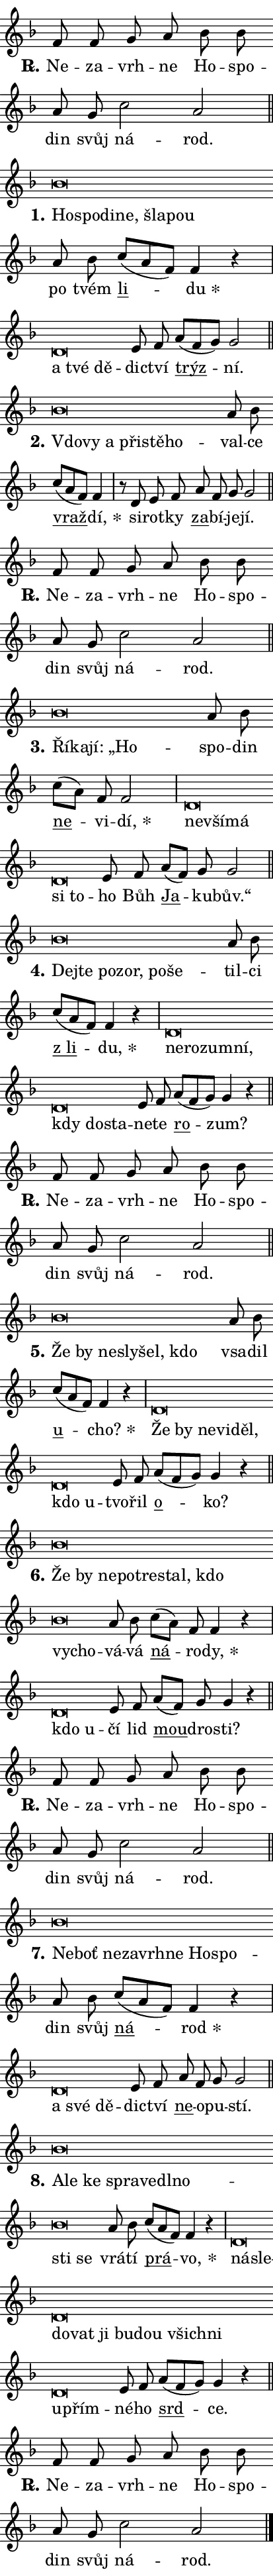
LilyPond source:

\version "2.24.0"
\header { tagline = "" }
\paper {
  indent = 0\cm
  top-margin = 0\cm
  right-margin = 0\cm
  bottom-margin = 0\cm
  left-margin = 0\cm
  paper-width = 7\cm
  page-breaking = #ly:one-page-breaking
  system-system-spacing.basic-distance = #11
  score-system-spacing.basic-distance = #11
  ragged-last = ##f
}


%% Author: Thomas Morley
%% https://lists.gnu.org/archive/html/lilypond-user/2020-05/msg00002.html
#(define (line-position grob)
"Returns position of @var[grob} in current system:
   @code{'start}, if at first time-step
   @code{'end}, if at last time-step
   @code{'middle} otherwise
"
  (let* ((col (ly:item-get-column grob))
         (ln (ly:grob-object col 'left-neighbor))
         (rn (ly:grob-object col 'right-neighbor))
         (col-to-check-left (if (ly:grob? ln) ln col))
         (col-to-check-right (if (ly:grob? rn) rn col))
         (break-dir-left
           (and
             (ly:grob-property col-to-check-left 'non-musical #f)
             (ly:item-break-dir col-to-check-left)))
         (break-dir-right
           (and
             (ly:grob-property col-to-check-right 'non-musical #f)
             (ly:item-break-dir col-to-check-right))))
        (cond ((eqv? 1 break-dir-left) 'start)
              ((eqv? -1 break-dir-right) 'end)
              (else 'middle))))

#(define (tranparent-at-line-position vctor)
  (lambda (grob)
  "Relying on @code{line-position} select the relevant enry from @var{vctor}.
Used to determine transparency,"
    (case (line-position grob)
      ((end) (not (vector-ref vctor 0)))
      ((middle) (not (vector-ref vctor 1)))
      ((start) (not (vector-ref vctor 2))))))

noteHeadBreakVisibility =
#(define-music-function (break-visibility)(vector?)
"Makes @code{NoteHead}s transparent relying on @var{break-visibility}"
#{
  \override NoteHead.transparent =
    #(tranparent-at-line-position break-visibility)
#})

#(define delete-ledgers-for-transparent-note-heads
  (lambda (grob)
    "Reads whether a @code{NoteHead} is transparent.
If so this @code{NoteHead} is removed from @code{'note-heads} from
@var{grob}, which is supposed to be @code{LedgerLineSpanner}.
As a result ledgers are not printed for this @code{NoteHead}"
    (let* ((nhds-array (ly:grob-object grob 'note-heads))
           (nhds-list
             (if (ly:grob-array? nhds-array)
                 (ly:grob-array->list nhds-array)
                 '()))
           ;; Relies on the transparent-property being done before
           ;; Staff.LedgerLineSpanner.after-line-breaking is executed.
           ;; This is fragile ...
           (to-keep
             (remove
               (lambda (nhd)
                 (ly:grob-property nhd 'transparent #f))
               nhds-list)))
      ;; TODO find a better method to iterate over grob-arrays, similiar
      ;; to filter/remove etc for lists
      ;; For now rebuilt from scratch
      (set! (ly:grob-object grob 'note-heads)  '())
      (for-each
        (lambda (nhd)
          (ly:pointer-group-interface::add-grob grob 'note-heads nhd))
        to-keep))))

hideNotes = {
  \noteHeadBreakVisibility #begin-of-line-visible
}
unHideNotes = {
  \noteHeadBreakVisibility #all-visible
}

% work-around for resetting accidentals
% https://lilypond.org/doc/v2.23/Documentation/notation/displaying-rhythms#unmetered-music
cadenzaMeasure = {
  \cadenzaOff
  \partial 1024 s1024
  \cadenzaOn
}

#(define-markup-command (accent layout props text) (markup?)
  "Underline accented syllable"
  (interpret-markup layout props
    #{\markup \override #'(offset . 4.3) \underline { #text }#}))

responsum = \markup \concat {
  "R" \hspace #-1.05 \path #0.1 #'((moveto 0 0.07) (lineto 0.9 0.8)) \hspace #0.05 "."
}

\layout {
    \context {
        \Staff
        \remove "Time_signature_engraver"
        \override LedgerLineSpanner.after-line-breaking = #delete-ledgers-for-transparent-note-heads
    }
    \context {
        \Voice {
            \override NoteHead.output-attributes = #'((class . "notehead"))
            \override Hairpin.height = #0.55
        }
    }
    \context {
        \Lyrics {
            \override StanzaNumber.output-attributes = #'((class . "stanzanumber"))
            \override LyricSpace.minimum-distance = #0.9
            \override LyricText.font-name = #"TeX Gyre Schola"
            \override LyricText.font-size = 1
            \override StanzaNumber.font-name = #"TeX Gyre Schola Bold"
            \override StanzaNumber.font-size = 1
        }
    }
}

% magnetic-lyrics.ily
%
%   written by
%     Jean Abou Samra <jean@abou-samra.fr>
%     Werner Lemberg <wl@gnu.org>
%
%   adapted by
%     Jiri Hon <jiri.hon@gmail.com>
%
% Version 2022-Apr-15

% https://www.mail-archive.com/lilypond-user@gnu.org/msg149350.html

#(define (Left_hyphen_pointer_engraver context)
   "Collect syllable-hyphen-syllable occurrences in lyrics and store
them in properties.  This engraver only looks to the left.  For
example, if the lyrics input is @code{foo -- bar}, it does the
following.

@itemize @bullet
@item
Set the @code{text} property of the @code{LyricHyphen} grob between
@q{foo} and @q{bar} to @code{foo}.

@item
Set the @code{left-hyphen} property of the @code{LyricText} grob with
text @q{foo} to the @code{LyricHyphen} grob between @q{foo} and
@q{bar}.
@end itemize

Use this auxiliary engraver in combination with the
@code{lyric-@/text::@/apply-@/magnetic-@/offset!} hook."
   (let ((hyphen #f)
         (text #f))
     (make-engraver
      (acknowledgers
       ((lyric-syllable-interface engraver grob source-engraver)
        (set! text grob)))
      (end-acknowledgers
       ((lyric-hyphen-interface engraver grob source-engraver)
        ;(when (not (grob::has-interface grob 'lyric-space-interface))
          (set! hyphen grob)));)
      ((stop-translation-timestep engraver)
       (when (and text hyphen)
         (ly:grob-set-object! text 'left-hyphen hyphen))
       (set! text #f)
       (set! hyphen #f)))))

#(define (lyric-text::apply-magnetic-offset! grob)
   "If the space between two syllables is less than the value in
property @code{LyricText@/.details@/.squash-threshold}, move the right
syllable to the left so that it gets concatenated with the left
syllable.

Use this function as a hook for
@code{LyricText@/.after-@/line-@/breaking} if the
@code{Left_@/hyphen_@/pointer_@/engraver} is active."
   (let ((hyphen (ly:grob-object grob 'left-hyphen #f)))
     (when hyphen
       (let ((left-text (ly:spanner-bound hyphen LEFT)))
         (when (grob::has-interface left-text 'lyric-syllable-interface)
           (let* ((common (ly:grob-common-refpoint grob left-text X))
                  (this-x-ext (ly:grob-extent grob common X))
                  (left-x-ext
                   (begin
                     ;; Trigger magnetism for left-text.
                     (ly:grob-property left-text 'after-line-breaking)
                     (ly:grob-extent left-text common X)))
                  ;; `delta` is the gap width between two syllables.
                  (delta (- (interval-start this-x-ext)
                            (interval-end left-x-ext)))
                  (details (ly:grob-property grob 'details))
                  (threshold (assoc-get 'squash-threshold details 0.2)))
             (when (< delta threshold)
               (let* (;; We have to manipulate the input text so that
                      ;; ligatures crossing syllable boundaries are not
                      ;; disabled.  For languages based on the Latin
                      ;; script this is essentially a beautification.
                      ;; However, for non-Western scripts it can be a
                      ;; necessity.
                      (lt (ly:grob-property left-text 'text))
                      (rt (ly:grob-property grob 'text))
                      (is-space (grob::has-interface hyphen 'lyric-space-interface))
                      (space (if is-space " " ""))
                      (space-markup (grob-interpret-markup grob " "))
                      (space-size (interval-length (ly:stencil-extent space-markup X)))
                      (extra-delta (if is-space space-size 0))
                      ;; Append new syllable.
                      (ltrt-space (if (and (string? lt) (string? rt))
                                (string-append lt space rt)
                                (make-concat-markup (list lt space rt))))
                      ;; Right-align `ltrt` to the right side.
                      (ltrt-space-markup (grob-interpret-markup
                               grob
                               (make-translate-markup
                                (cons (interval-length this-x-ext) 0)
                                (make-right-align-markup ltrt-space)))))
                 (begin
                   ;; Don't print `left-text`.
                   (ly:grob-set-property! left-text 'stencil #f)
                   ;; Set text and stencil (which holds all collected
                   ;; syllables so far) and shift it to the left.
                   (ly:grob-set-property! grob 'text ltrt-space)
                   (ly:grob-set-property! grob 'stencil ltrt-space-markup)
                   (ly:grob-translate-axis! grob (- (- delta extra-delta)) X))))))))))


#(define (lyric-hyphen::displace-bounds-first grob)
   ;; Make very sure this callback isn't triggered too early.
   (let ((left (ly:spanner-bound grob LEFT))
         (right (ly:spanner-bound grob RIGHT)))
     (ly:grob-property left 'after-line-breaking)
     (ly:grob-property right 'after-line-breaking)
     (ly:lyric-hyphen::print grob)))

squashThreshold = #0.4

\layout {
  \context {
    \Lyrics
    \consists #Left_hyphen_pointer_engraver
    \override LyricText.after-line-breaking =
      #lyric-text::apply-magnetic-offset!
    \override LyricHyphen.stencil = #lyric-hyphen::displace-bounds-first
    \override LyricText.details.squash-threshold = \squashThreshold
    \override LyricHyphen.minimum-distance = 0
    \override LyricHyphen.minimum-length = \squashThreshold
  }
}

squash = \override LyricText.details.squash-threshold = 9999
unSquash = \override LyricText.details.squash-threshold = \squashThreshold

left = \override LyricText.self-alignment-X = #LEFT
unLeft = \revert LyricText.self-alignment-X

starOffset = #(lambda (grob) 
                (let ((x_offset (ly:self-alignment-interface::aligned-on-x-parent grob)))
                  (if (= x_offset 0) 0 (+ x_offset 1.2))))

star = #(define-music-function (syllable)(string?)
"Append star separator at the end of a syllable"
#{
  \once \override LyricText.X-offset = #starOffset
  \lyricmode { \markup {
    #syllable
    \override #'((font-name . "TeX Gyre Schola Bold")) \hspace #0.2 \lower #0.65 \larger "*"
  } }
#})

starAccent = #(define-music-function (syllable)(string?)
"Append star separator at the end of a syllable and make accent"
#{
  \once \override LyricText.X-offset = #starOffset
  \lyricmode { \markup {
    \accent #syllable
    \override #'((font-name . "TeX Gyre Schola Bold")) \hspace #0.2 \lower #0.65 \larger "*"
  } }
#})

breath = #(define-music-function (syllable)(string?)
"Append breathing indicator at the end of a syllable"
#{
  \lyricmode { \markup { #syllable "+" } }
#})

optionalBreath = #(define-music-function (syllable)(string?)
"Append optional breathing indicator at the end of a syllable"
#{
  \lyricmode { \markup { #syllable "(+)" } }
#})


\score {
    <<
        \new Voice = "melody" { \cadenzaOn \key f \major \relative { f'8 f g a bes bes \bar "" a g \bar "" c2 a \cadenzaMeasure \bar "||" \break } }
        \new Lyrics \lyricsto "melody" { \lyricmode { \set stanza = \responsum
Ne -- za -- vrh -- ne Ho -- spo -- din svůj ná -- rod. } }
    >>
    \layout {}
}

\score {
    <<
        \new Voice = "melody" { \cadenzaOn \key f \major \relative { bes'\breve*1/16 \hideNotes \breve*1/16 \bar "" \breve*1/16 \bar "" \breve*1/16 \bar "" \breve*1/16 \breve*1/16 \bar "" \unHideNotes a8 bes \bar "" c[( a f)] f4 r \cadenzaMeasure \bar "|" d\breve*1/16 \hideNotes \breve*1/16 \breve*1/16 \bar "" \unHideNotes e8 f \bar "" a[( f g)] g2 \cadenzaMeasure \bar "||" \break } }
        \new Lyrics \lyricsto "melody" { \lyricmode { \set stanza = "1."
\left Ho -- \squash spo -- di -- ne, šla -- pou \unLeft \unSquash po tvém \markup \accent li -- \star du \left a \squash tvé dě -- \unLeft \unSquash dic -- tví \markup \accent trýz -- ní. } }
    >>
    \layout {}
}

\score {
    <<
        \new Voice = "melody" { \cadenzaOn \key f \major \relative { bes'\breve*1/16 \hideNotes \breve*1/16 \bar "" \breve*1/16 \bar "" \breve*1/16 \bar "" \breve*1/16 \breve*1/16 \bar "" \unHideNotes a8 bes \bar "" c[( a f)] f4 \cadenzaMeasure \bar "|" r8 d e8 f \bar "" a f g g2 \cadenzaMeasure \bar "||" \break } }
        \new Lyrics \lyricsto "melody" { \lyricmode { \set stanza = "2."
\left Vdo -- \squash vy a při -- stě -- ho -- \unLeft \unSquash val -- ce \markup \accent vraž -- \star dí, si -- rot -- ky \markup \accent za -- bí -- je -- jí. } }
    >>
    \layout {}
}

\score {
    <<
        \new Voice = "melody" { \cadenzaOn \key f \major \relative { f'8 f g a bes bes \bar "" a g \bar "" c2 a \cadenzaMeasure \bar "||" \break } }
        \new Lyrics \lyricsto "melody" { \lyricmode { \set stanza = \responsum
Ne -- za -- vrh -- ne Ho -- spo -- din svůj ná -- rod. } }
    >>
    \layout {}
}

\score {
    <<
        \new Voice = "melody" { \cadenzaOn \key f \major \relative { bes'\breve*1/16 \hideNotes \breve*1/16 \bar "" \breve*1/16 \breve*1/16 \bar "" \unHideNotes a8 bes \bar "" c[( a)] f f2 \cadenzaMeasure \bar "|" d\breve*1/16 \hideNotes \breve*1/16 \bar "" \breve*1/16 \bar "" \breve*1/16 \breve*1/16 \bar "" \unHideNotes e8 f \bar "" a[( f)] g g2 \cadenzaMeasure \bar "||" \break } }
        \new Lyrics \lyricsto "melody" { \lyricmode { \set stanza = "3."
\left Ří -- \squash ka -- jí: „Ho -- \unLeft \unSquash spo -- din \markup \accent ne -- vi -- \star dí, \left ne -- \squash vší -- má si to -- \unLeft \unSquash ho Bůh \markup \accent Ja -- ku -- bův.“ } }
    >>
    \layout {}
}

\score {
    <<
        \new Voice = "melody" { \cadenzaOn \key f \major \relative { bes'\breve*1/16 \hideNotes \breve*1/16 \bar "" \breve*1/16 \bar "" \breve*1/16 \bar "" \breve*1/16 \breve*1/16 \bar "" \unHideNotes a8 bes \bar "" c[( a f)] f4 r \cadenzaMeasure \bar "|" d\breve*1/16 \hideNotes \breve*1/16 \bar "" \breve*1/16 \bar "" \breve*1/16 \bar "" \breve*1/16 \bar "" \breve*1/16 \breve*1/16 \bar "" \unHideNotes e8 f \bar "" a[( f g)] g4 r \cadenzaMeasure \bar "||" \break } }
        \new Lyrics \lyricsto "melody" { \lyricmode { \set stanza = "4."
\left Dej -- \squash te po -- zor, po -- še -- \unLeft \unSquash til -- ci \markup \accent "z li" -- \star du, \left ne -- \squash ro -- zum -- ní, kdy do -- sta -- \unLeft \unSquash ne -- te \markup \accent ro -- zum? } }
    >>
    \layout {}
}

\score {
    <<
        \new Voice = "melody" { \cadenzaOn \key f \major \relative { f'8 f g a bes bes \bar "" a g \bar "" c2 a \cadenzaMeasure \bar "||" \break } }
        \new Lyrics \lyricsto "melody" { \lyricmode { \set stanza = \responsum
Ne -- za -- vrh -- ne Ho -- spo -- din svůj ná -- rod. } }
    >>
    \layout {}
}

\score {
    <<
        \new Voice = "melody" { \cadenzaOn \key f \major \relative { bes'\breve*1/16 \hideNotes \breve*1/16 \bar "" \breve*1/16 \bar "" \breve*1/16 \bar "" \breve*1/16 \breve*1/16 \bar "" \unHideNotes a8 bes \bar "" c[( a f)] f4 r \cadenzaMeasure \bar "|" d\breve*1/16 \hideNotes \breve*1/16 \bar "" \breve*1/16 \bar "" \breve*1/16 \bar "" \breve*1/16 \bar "" \breve*1/16 \breve*1/16 \bar "" \unHideNotes e8 f \bar "" a[( f g)] g4 r \cadenzaMeasure \bar "||" \break } }
        \new Lyrics \lyricsto "melody" { \lyricmode { \set stanza = "5."
\left Že \squash by ne -- sly -- šel, kdo \unLeft \unSquash vsa -- dil \markup \accent u -- \star cho? \left Že \squash by ne -- vi -- děl, kdo u -- \unLeft \unSquash tvo -- řil \markup \accent o -- ko? } }
    >>
    \layout {}
}

\score {
    <<
        \new Voice = "melody" { \cadenzaOn \key f \major \relative { bes'\breve*1/16 \hideNotes \breve*1/16 \bar "" \breve*1/16 \bar "" \breve*1/16 \bar "" \breve*1/16 \bar "" \breve*1/16 \bar "" \breve*1/16 \bar "" \breve*1/16 \breve*1/16 \bar "" \unHideNotes a8 bes \bar "" c[( a)] f f4 r \cadenzaMeasure \bar "|" d\breve*1/16 \hideNotes \breve*1/16 \bar "" \unHideNotes e8 f \bar "" a[( f)] g g4 r \cadenzaMeasure \bar "||" \break } }
        \new Lyrics \lyricsto "melody" { \lyricmode { \set stanza = "6."
\left Že \squash by ne -- po -- tre -- stal, kdo vy -- cho -- \unLeft \unSquash vá -- vá \markup \accent ná -- ro -- \star dy, \left kdo \squash u -- \unLeft \unSquash čí lid \markup \accent mou -- dro -- sti? } }
    >>
    \layout {}
}

\score {
    <<
        \new Voice = "melody" { \cadenzaOn \key f \major \relative { f'8 f g a bes bes \bar "" a g \bar "" c2 a \cadenzaMeasure \bar "||" \break } }
        \new Lyrics \lyricsto "melody" { \lyricmode { \set stanza = \responsum
Ne -- za -- vrh -- ne Ho -- spo -- din svůj ná -- rod. } }
    >>
    \layout {}
}

\score {
    <<
        \new Voice = "melody" { \cadenzaOn \key f \major \relative { bes'\breve*1/16 \hideNotes \breve*1/16 \bar "" \breve*1/16 \bar "" \breve*1/16 \bar "" \breve*1/16 \bar "" \breve*1/16 \bar "" \breve*1/16 \breve*1/16 \bar "" \unHideNotes a8 bes \bar "" c[( a f)] f4 r \cadenzaMeasure \bar "|" d\breve*1/16 \hideNotes \breve*1/16 \breve*1/16 \bar "" \unHideNotes e8 f \bar "" a f g g2 \cadenzaMeasure \bar "||" \break } }
        \new Lyrics \lyricsto "melody" { \lyricmode { \set stanza = "7."
\left Ne -- \squash boť ne -- za -- vrh -- ne Ho -- spo -- \unLeft \unSquash din svůj \markup \accent ná -- \star rod \left a \squash své dě -- \unLeft \unSquash dic -- tví \markup \accent ne -- o -- pu -- stí. } }
    >>
    \layout {}
}

\score {
    <<
        \new Voice = "melody" { \cadenzaOn \key f \major \relative { bes'\breve*1/16 \hideNotes \breve*1/16 \bar "" \breve*1/16 \bar "" \breve*1/16 \bar "" \breve*1/16 \bar "" \breve*1/16 \bar "" \breve*1/16 \bar "" \breve*1/16 \breve*1/16 \bar "" \unHideNotes a8 bes \bar "" c[( a f)] f4 r \cadenzaMeasure \bar "|" d\breve*1/16 \hideNotes \breve*1/16 \bar "" \breve*1/16 \bar "" \breve*1/16 \bar "" \breve*1/16 \bar "" \breve*1/16 \bar "" \breve*1/16 \bar "" \breve*1/16 \bar "" \breve*1/16 \bar "" \breve*1/16 \breve*1/16 \bar "" \unHideNotes e8 f \bar "" a[( f g)] g4 r \cadenzaMeasure \bar "||" \break } }
        \new Lyrics \lyricsto "melody" { \lyricmode { \set stanza = "8."
\left A -- \squash le ke spra -- ve -- dl -- no -- sti se \unLeft \unSquash vrá -- tí \markup \accent prá -- \star vo, \left ná -- \squash sle -- do -- vat ji bu -- dou všich -- ni u -- přím -- \unLeft \unSquash né -- ho \markup \accent srd -- ce. } }
    >>
    \layout {}
}

\score {
    <<
        \new Voice = "melody" { \cadenzaOn \key f \major \relative { f'8 f g a bes bes \bar "" a g \bar "" c2 a \cadenzaMeasure \bar "||" \break } \bar "|." }
        \new Lyrics \lyricsto "melody" { \lyricmode { \set stanza = \responsum
Ne -- za -- vrh -- ne Ho -- spo -- din svůj ná -- rod. } }
    >>
    \layout {}
}
